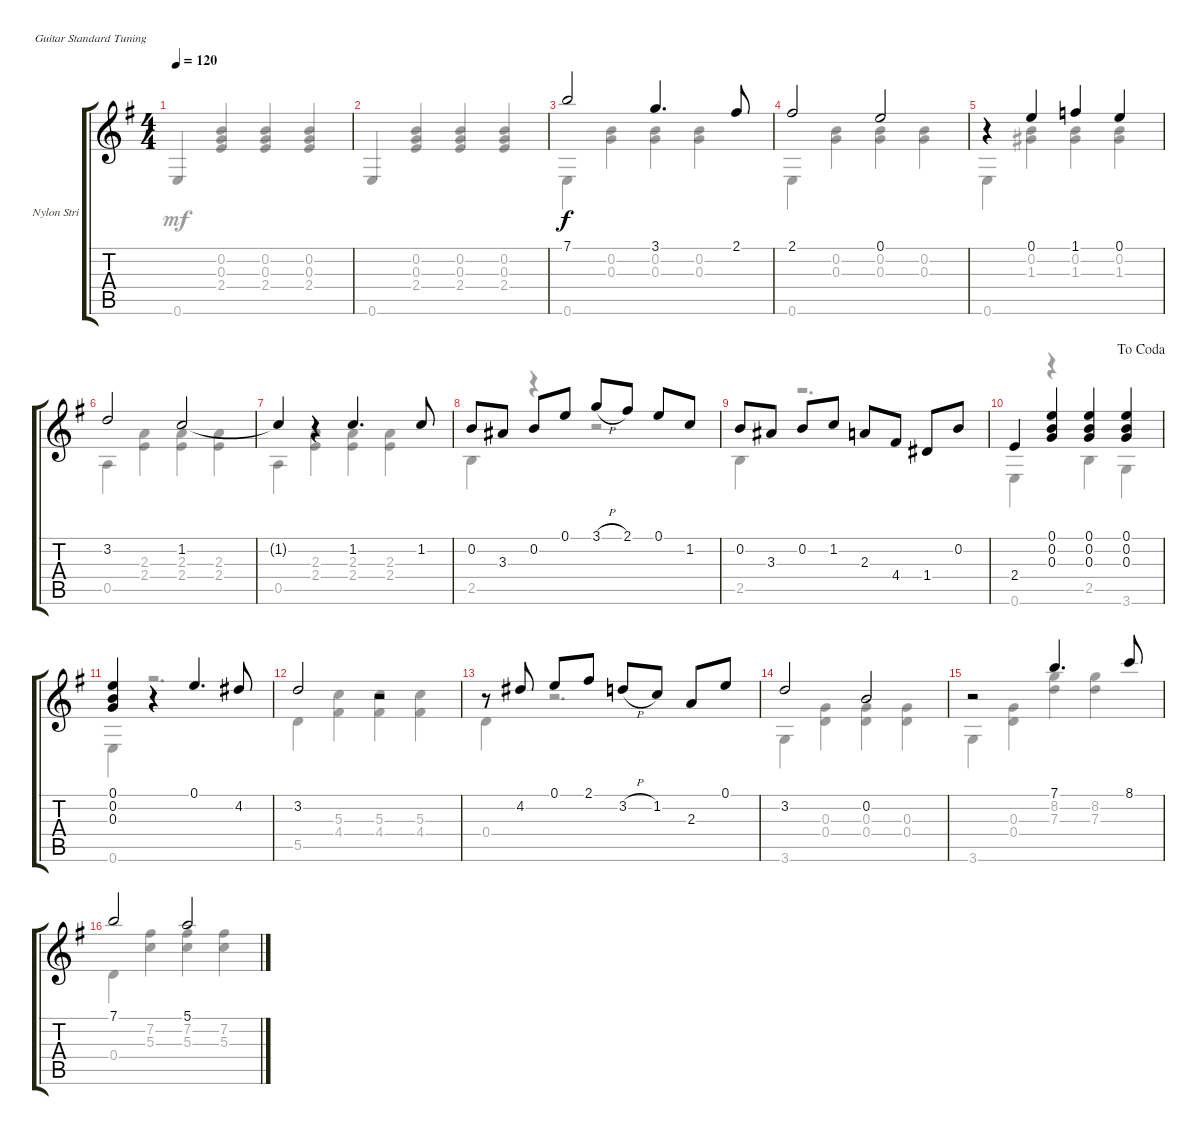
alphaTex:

\bracketExtendMode groupsimilarinstruments
\firstSystemTrackNameOrientation horizontal
\otherSystemsTrackNameOrientation horizontal
\track ("Nylon Stringed Guitar" "Nylon Stri") {instrument acousticguitarnylon}
\staff {score tabs}
\tuning (E4 B3 G3 D3 A2 E2)
\voice
\ts (4 4)
\ac
\tempo 120
\clef g2
\ks g
|
|
7.1.2 3.1.4{d} 2.1.8 |
2.1.2 0.1.2 |
r.4 0.1.4 1.1.4 0.1.4 |
3.2.2 1.2.2 |
1.2{t}.4 r.4 1.2.4{d} 1.2.8 |
0.2.8 3.3.8 0.2.8 0.1.8 3.1{h}.8 2.1.8 0.1.8 1.2.8 |
0.2.8 3.3.8 0.2.8 1.2.8 2.3.8 4.4.8 1.4.8 0.2.8 |
\jump dacoda
2.4.4 (0.1 0.2 0.3).4 (0.3 0.2 0.1).4 (0.1 0.2 0.3).4 |
(0.3 0.2 0.1).4 r.4 0.1.4{d} 4.2.8 |
3.2.2 r.2 |
r.8 4.2.8 0.1.8 2.1.8 3.2{h}.8 1.2.8 2.3.8 0.1.8 |
3.2.2 0.2.2 |
r.2 7.1.4{d} 8.1.8 |
7.1.2 5.1.2
\voice
\clef g2
\ottava regular
\simile none
\ks g
0.6.4{dy mf beam invert} (2.4 0.3 0.2).4{beam invert} (0.3 0.2 2.4).4{beam invert} (0.2 0.3 2.4).4{beam invert} |
0.6.4{beam invert} (2.4 0.3 0.2).4{beam invert} (0.2 0.3 2.4).4{beam invert} (2.4 0.3 0.2).4{beam invert} |
0.6.4 (0.3 0.2).4 (0.2 0.3).4 (0.3 0.2).4 |
0.6.4 (0.3 0.2).4 (0.3 0.2).4 (0.3 0.2).4 |
0.6.4 (1.3 0.2).4 (0.2 1.3).4 (1.3 0.2).4 |
0.5.4 (2.4 2.3).4 (2.3 2.4).4 (2.4 2.3).4 |
0.5.4 (2.4 2.3).4 (2.3 2.4).4 (2.4 2.3).4 |
2.5.4 r.4 r.2 |
2.5.4 r.2{d} |
0.6.4 r.4 2.5.4 3.6.4 |
0.6.4 r.2{d} |
5.5.4 (4.4 5.3).4 (4.4 5.3).4 (5.3 4.4).4 |
0.4.4 r.2{d} |
3.6.4 (0.4 0.3).4 (0.3 0.4).4 (0.4 0.3).4 |
3.6.4 (0.4 0.3).4 (8.2 7.3).4 (7.3 8.2).4 |
0.4.4 (7.2 5.3).4 (7.2 5.3).4 (7.2 5.3).4
